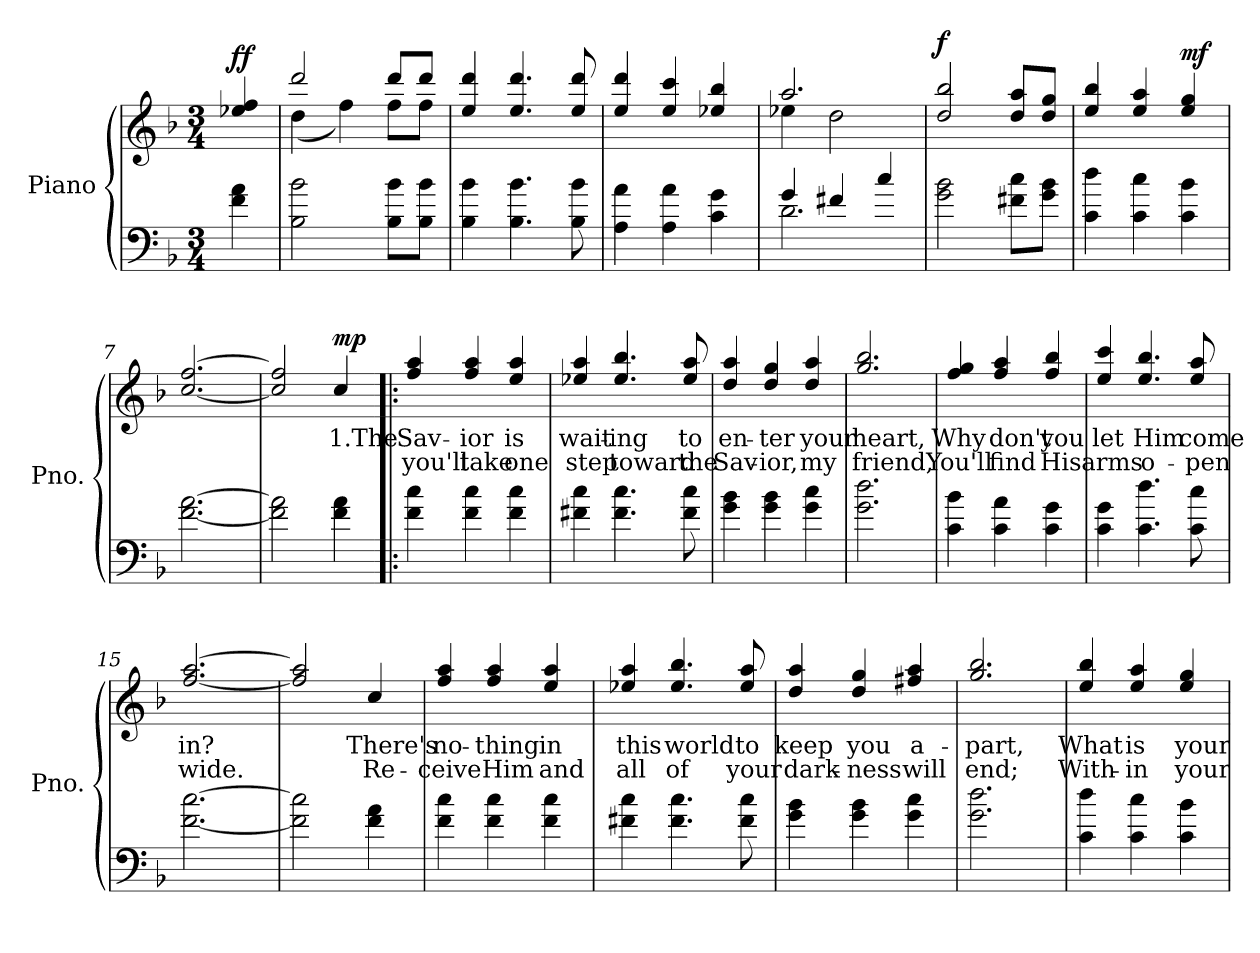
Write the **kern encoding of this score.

**kern	**kern	**text	**text	**dynam
*part1	*part1	*part1	*part1	*part1
*staff2	*staff1	*staff1	*staff1	*staff1/2
*I"Piano	*	*	*	*
*I'Pno.	*	*	*	*
*clefF4	*clefG2	*	*	*
*ITrd7c12	*ITrd7c12	*	*	*
*k[b-]	*k[b-]	*	*	*
*M3/4	*M3/4	*	*	*
*MM100	*MM100	*	*	*
=	=	=	=	=
!	!	!	!	!LO:DY:b
4F\ 4A\	4e-X/ 4f/	.	.	ff
=1	=1	=1	=1	=1
*	*^	*	*	*
2BB-\ 2B-\	2dd/	(4d\	.	.	.
.	.	4f\)	.	.	.
8BB-\ 8B-\L	8dd/L	8f\L	.	.	.
8BB-\ 8B-\J	8dd/J	8f\J	.	.	.
*	*v	*v	*	*	*
=2	=2	=2	=2	=2
4BB-\ 4B-\	4e/ 4dd/	.	.	.
4.BB-\ 4.B-\	4.e/ 4.dd/	.	.	.
8BB-\ 8B-\	8e/ 8dd/	.	.	.
=3	=3	=3	=3	=3
4AA\ 4A\	4e/ 4dd/	.	.	.
4AA\ 4A\	4e/ 4cc/	.	.	.
4C\ 4G\	4e-X/ 4b-/	.	.	.
=4	=4	=4	=4	=4
*^	*^	*	*	*
4G/	2.D\	2.a/	4e-X\	.	.	.
4F#X/	.	.	2d\	.	.	.
4c/	.	.	.	.	.	.
*v	*v	*	*	*	*	*
*	*v	*v	*	*	*
=5	=5	=5	=5	=5
!	!	!	!	!LO:DY:b
2G\ 2B-\	2d/ 2b-/	.	.	f
8F#X\ 8c\L	8d/ 8a/L	.	.	.
8G\ 8B-\J	8d/ 8g/J	.	.	.
=6	=6	=6	=6	=6
4C\ 4d\	4e/ 4b-/	.	.	.
4C\ 4c\	4e/ 4a/	.	.	.
!	!	!	!	!LO:DY:b
4C\ 4B-\	4e/ 4g/	.	.	mf
=7	=7	=7	=7	=7
[2.F\ [2.A\	[2.c/ [2.f/	.	.	.
=8	=8	=8	=8	=8
2F\] 2A\]	2c/] 2f/]	.	.	.
!	!	!LO:LY:b	!	!LO:DY:a
4F\ 4A\	4c/	1.The	.	mp
!!LO:LB:g=z
=9!|:	=9!|:	=9!|:	=9!|:	=9!|:
!	!	!LO:LY:b	!LO:LY:b	!
4F\ 4c\	4f/ 4a/	Sav-	you'll	.
!	!	!LO:LY:b	!LO:LY:b	!
4F\ 4c\	4f/ 4a/	-ior	take	.
!	!	!LO:LY:b	!LO:LY:b	!
4F\ 4c\	4e/ 4a/	is	one	.
=10	=10	=10	=10	=10
!	!	!LO:LY:b	!LO:LY:b	!
4F#X\ 4c\	4e-X/ 4a/	wait-	step	.
!	!	!LO:LY:b	!LO:LY:b	!
4.F#\ 4.c\	4.e-/ 4.b-/	-ing	toward	.
!	!	!LO:LY:b	!LO:LY:b	!
8F#\ 8c\	8e-/ 8a/	to	the	.
=11	=11	=11	=11	=11
!	!	!LO:LY:b	!LO:LY:b	!
4G\ 4B-\	4d/ 4a/	en-	Sav-	.
!	!	!LO:LY:b	!LO:LY:b	!
4G\ 4B-\	4d/ 4g/	-ter	-ior,	.
!	!	!LO:LY:b	!LO:LY:b	!
4G\ 4c\	4d/ 4a/	your	my	.
=12	=12	=12	=12	=12
!	!	!LO:LY:b	!LO:LY:b	!
2.G\ 2.d\	2.g/ 2.b-/	heart,	friend,	.
=13	=13	=13	=13	=13
!	!	!LO:LY:b	!LO:LY:b	!
4C\ 4B-\	4f/ 4g/	Why	You'll	.
!	!	!LO:LY:b	!LO:LY:b	!
4C\ 4A\	4f/ 4a/	don't	find	.
!	!	!LO:LY:b	!LO:LY:b	!
4C\ 4G\	4f/ 4b-/	you	His	.
=14	=14	=14	=14	=14
!	!	!LO:LY:b	!LO:LY:b	!
4C\ 4G\	4e/ 4cc/	let	arms	.
!	!	!LO:LY:b	!LO:LY:b	!
4.C\ 4.d\	4.e/ 4.b-/	Him	o-	.
!	!	!LO:LY:b	!LO:LY:b	!
8C\ 8c\	8e/ 8a/	come	-pen	.
!!LO:LB:g=z
=15	=15	=15	=15	=15
!	!	!LO:LY:b	!LO:LY:b	!
[2.F\ [2.c\	[2.f/ [2.a/	in?	wide.	.
=16	=16	=16	=16	=16
2F\] 2c\]	2f/] 2a/]	.	.	.
!	!	!LO:LY:b	!LO:LY:b	!
4F\ 4A\	4c/	There's	Re-	.
=17	=17	=17	=17	=17
!	!	!LO:LY:b	!LO:LY:b	!
4F\ 4c\	4f/ 4a/	no-	-ceive	.
!	!	!LO:LY:b	!LO:LY:b	!
4F\ 4c\	4f/ 4a/	-thing	Him	.
!	!	!LO:LY:b	!LO:LY:b	!
4F\ 4c\	4e/ 4a/	in	and	.
=18	=18	=18	=18	=18
!	!	!LO:LY:b	!LO:LY:b	!
4F#X\ 4c\	4e-X/ 4a/	this	all	.
!	!	!LO:LY:b	!LO:LY:b	!
4.F#\ 4.c\	4.e-/ 4.b-/	world	of	.
!	!	!LO:LY:b	!LO:LY:b	!
8F#\ 8c\	8e-/ 8a/	to	your	.
=19	=19	=19	=19	=19
!	!	!LO:LY:b	!LO:LY:b	!
4G\ 4B-\	4d/ 4a/	keep	dark-	.
!	!	!LO:LY:b	!LO:LY:b	!
4G\ 4B-\	4d/ 4g/	you	-ness	.
!	!	!LO:LY:b	!LO:LY:b	!
4G\ 4c\	4f#X/ 4a/	a-	will	.
=20	=20	=20	=20	=20
!	!	!LO:LY:b	!LO:LY:b	!
2.G\ 2.d\	2.g/ 2.b-/	-part,	end;	.
=21	=21	=21	=21	=21
!	!	!LO:LY:b	!LO:LY:b	!
4C\ 4d\	4e/ 4b-/	What	With-	.
!	!	!LO:LY:b	!LO:LY:b	!
4C\ 4c\	4e/ 4a/	is	-in	.
!	!	!LO:LY:b	!LO:LY:b	!
4C\ 4B-\	4e/ 4g/	your	your	.
=	=	=	=	=
*-	*-	*-	*-	*-
